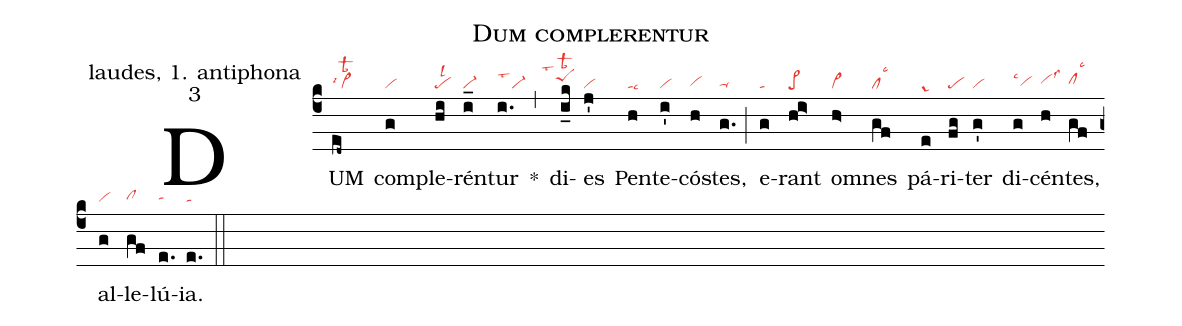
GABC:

name: Dum complerentur;
office-part: laudes, 1. antiphona;
mode: 3;
nabc-lines: 1;
%%
(c4)
DUM(ed~|vi>lsi4lsb2) com(g|vi)ple(hi|pelsl2)rén(i_|vi-)tur(i.|vi-lst1) *(,)
di(i_k|``````peShilst1lsb2)es(j'|vi) Pen(h|talsc6)te(i'|vi)có(h|vihg)stes,(g.|ta-hg) (;)
e(g|ta)rant(hi>|pe>) o(h>|vi>)mnes(gf|cllsc3) pá(e|gr-)ri(fg|pe)ter(g'|vi)
di(g|vihglsc1)cén(h|vihhlss3)tes,(gf|clhhlsc3) al(g|vihg)le(gf|clhh)lú(e.|tahh)ia.(e.|tahg) (::)
